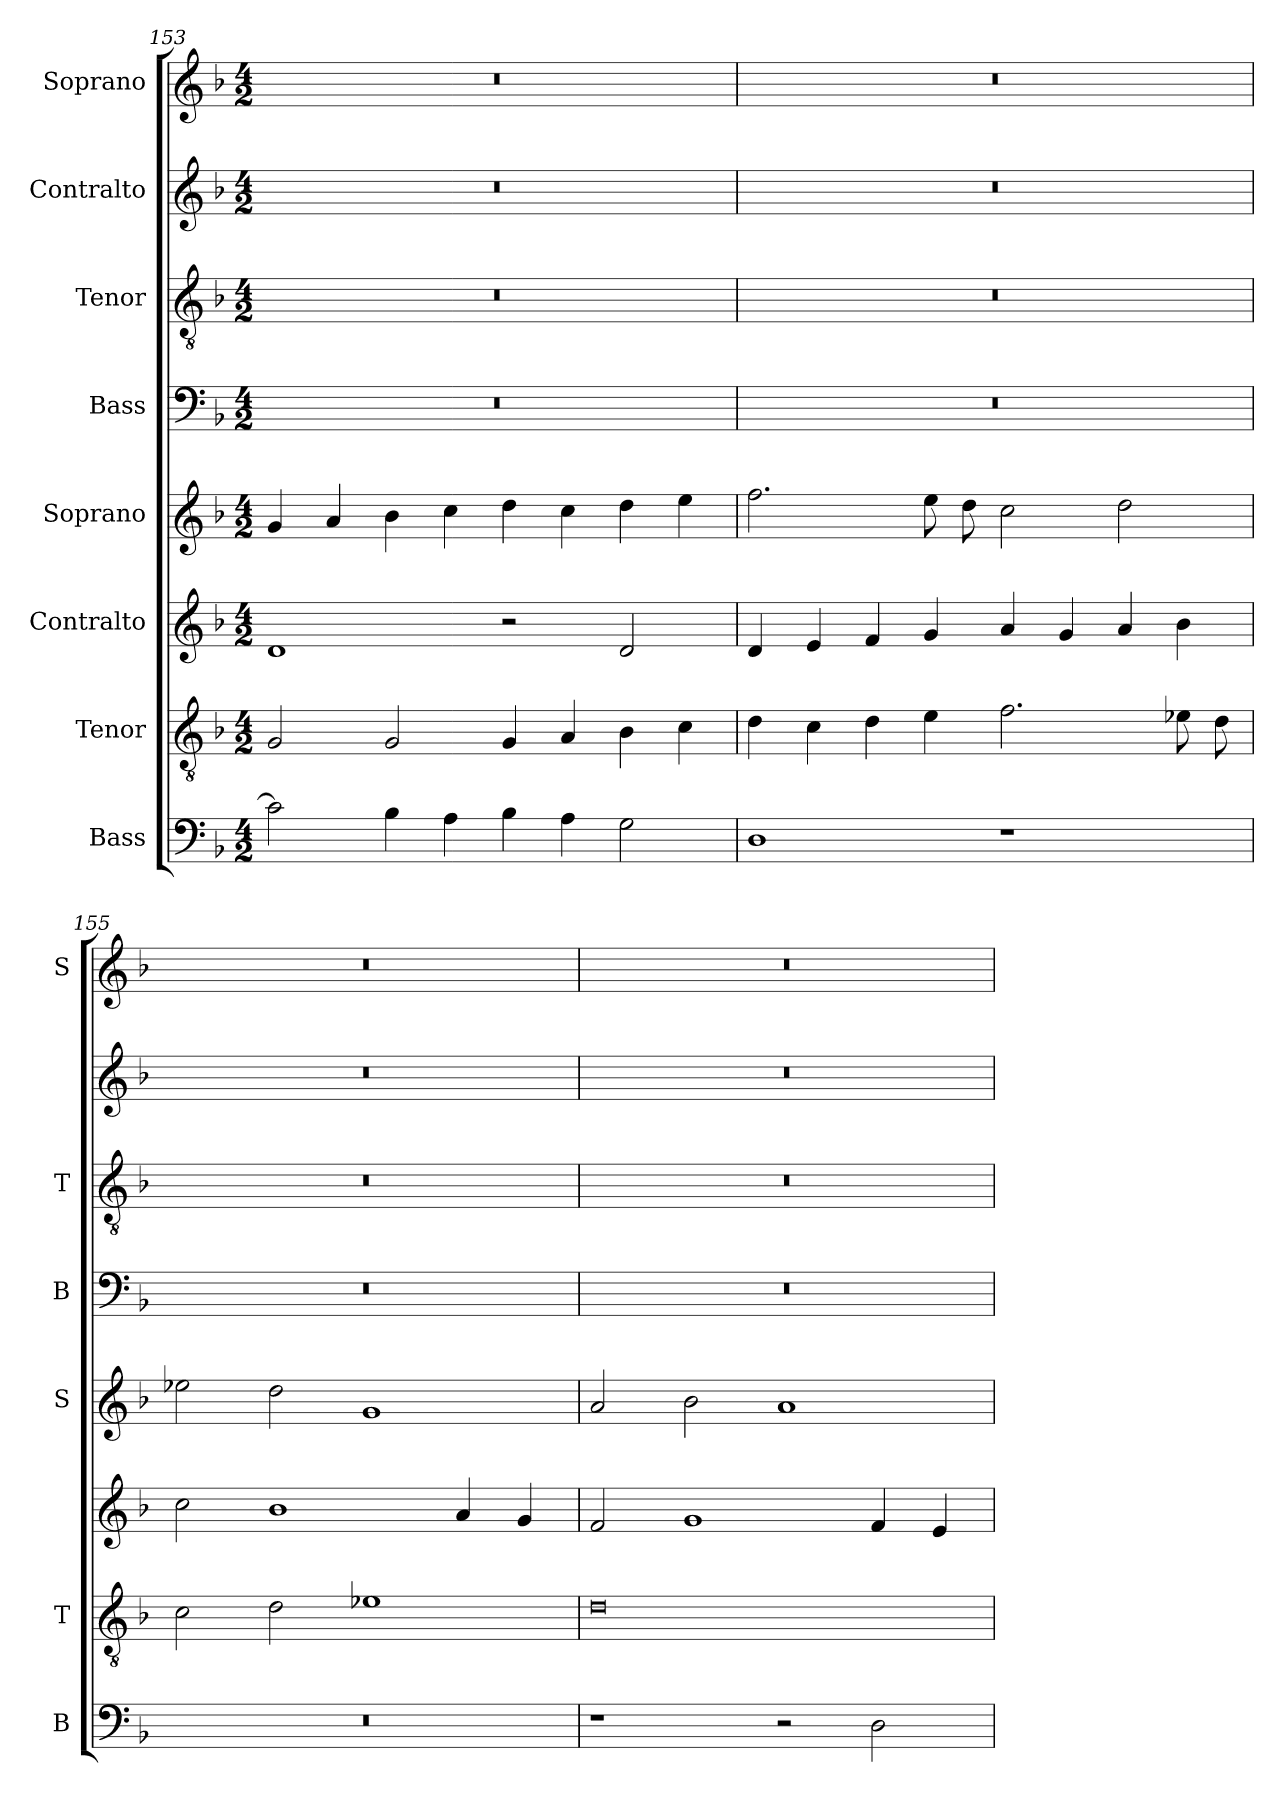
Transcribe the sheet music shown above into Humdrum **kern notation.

**kern	**kern	**kern	**kern	**kern	**kern	**kern	**kern
*part8	*part7	*part6	*part5	*part4	*part3	*part2	*part1
*staff8	*staff7	*staff6	*staff5	*staff4	*staff3	*staff2	*staff1
*I"Bass	*I"Tenor	*I"Contralto	*I"Soprano	*I"Bass	*I"Tenor	*I"Contralto	*I"Soprano
*I'B	*I'T	*	*I'S	*I'B	*I'T	*	*I'S
*clefF4	*clefGv2	*clefG2	*clefG2	*clefF4	*clefGv2	*clefG2	*clefG2
*k[b-]	*k[b-]	*k[b-]	*k[b-]	*k[b-]	*k[b-]	*k[b-]	*k[b-]
*G:dor	*G:dor	*G:dor	*G:dor	*G:dor	*G:dor	*G:dor	*G:dor
*M4/2	*M4/2	*M4/2	*M4/2	*M4/2	*M4/2	*M4/2	*M4/2
=153	=153	=153	=153	=153	=153	=153	=153
2c]	2G	1d	4g	0r	0r	0r	0r
.	.	.	4a	.	.	.	.
4B-	2G	.	4b-	.	.	.	.
4A	.	.	4cc	.	.	.	.
4B-	4G	2r	4dd	.	.	.	.
4A	4A	.	4cc	.	.	.	.
2G	4B-	2d	4dd	.	.	.	.
.	4c	.	4ee	.	.	.	.
=154	=154	=154	=154	=154	=154	=154	=154
1D	4d	4d	2.ff	0r	0r	0r	0r
.	4c	4e	.	.	.	.	.
.	4d	4f	.	.	.	.	.
.	4e	4g	8ee	.	.	.	.
.	.	.	8dd	.	.	.	.
1r	2.f	4a	2cc	.	.	.	.
.	.	4g	.	.	.	.	.
.	.	4a	2dd	.	.	.	.
.	8e-X	4b-	.	.	.	.	.
.	8d	.	.	.	.	.	.
=155	=155	=155	=155	=155	=155	=155	=155
0r	2c	2cc	2ee-X	0r	0r	0r	0r
.	2d	1b-	2dd	.	.	.	.
.	1e-X	.	1g	.	.	.	.
.	.	4a	.	.	.	.	.
.	.	4g	.	.	.	.	.
=156	=156	=156	=156	=156	=156	=156	=156
1r	0d	2f	2a	0r	0r	0r	0r
.	.	1g	2b-	.	.	.	.
2r	.	.	1a	.	.	.	.
2D	.	4f	.	.	.	.	.
.	.	4e	.	.	.	.	.
=	=	=	=	=	=	=	=
*-	*-	*-	*-	*-	*-	*-	*-
